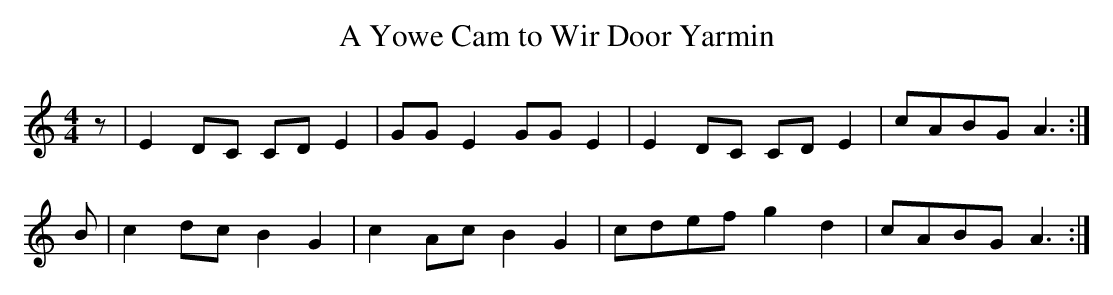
X:1
T:A Yowe Cam to Wir Door Yarmin
M:4/4
L:1/8
K:C
z | E2 DC CD E2 | GG E2 GG E2 | E2 DC CD E2 | cABG A3 :|
B | c2 dc B2 G2 | c2 Ac B2 G2 | cdef  g2 d2 | cABG A3 :|
